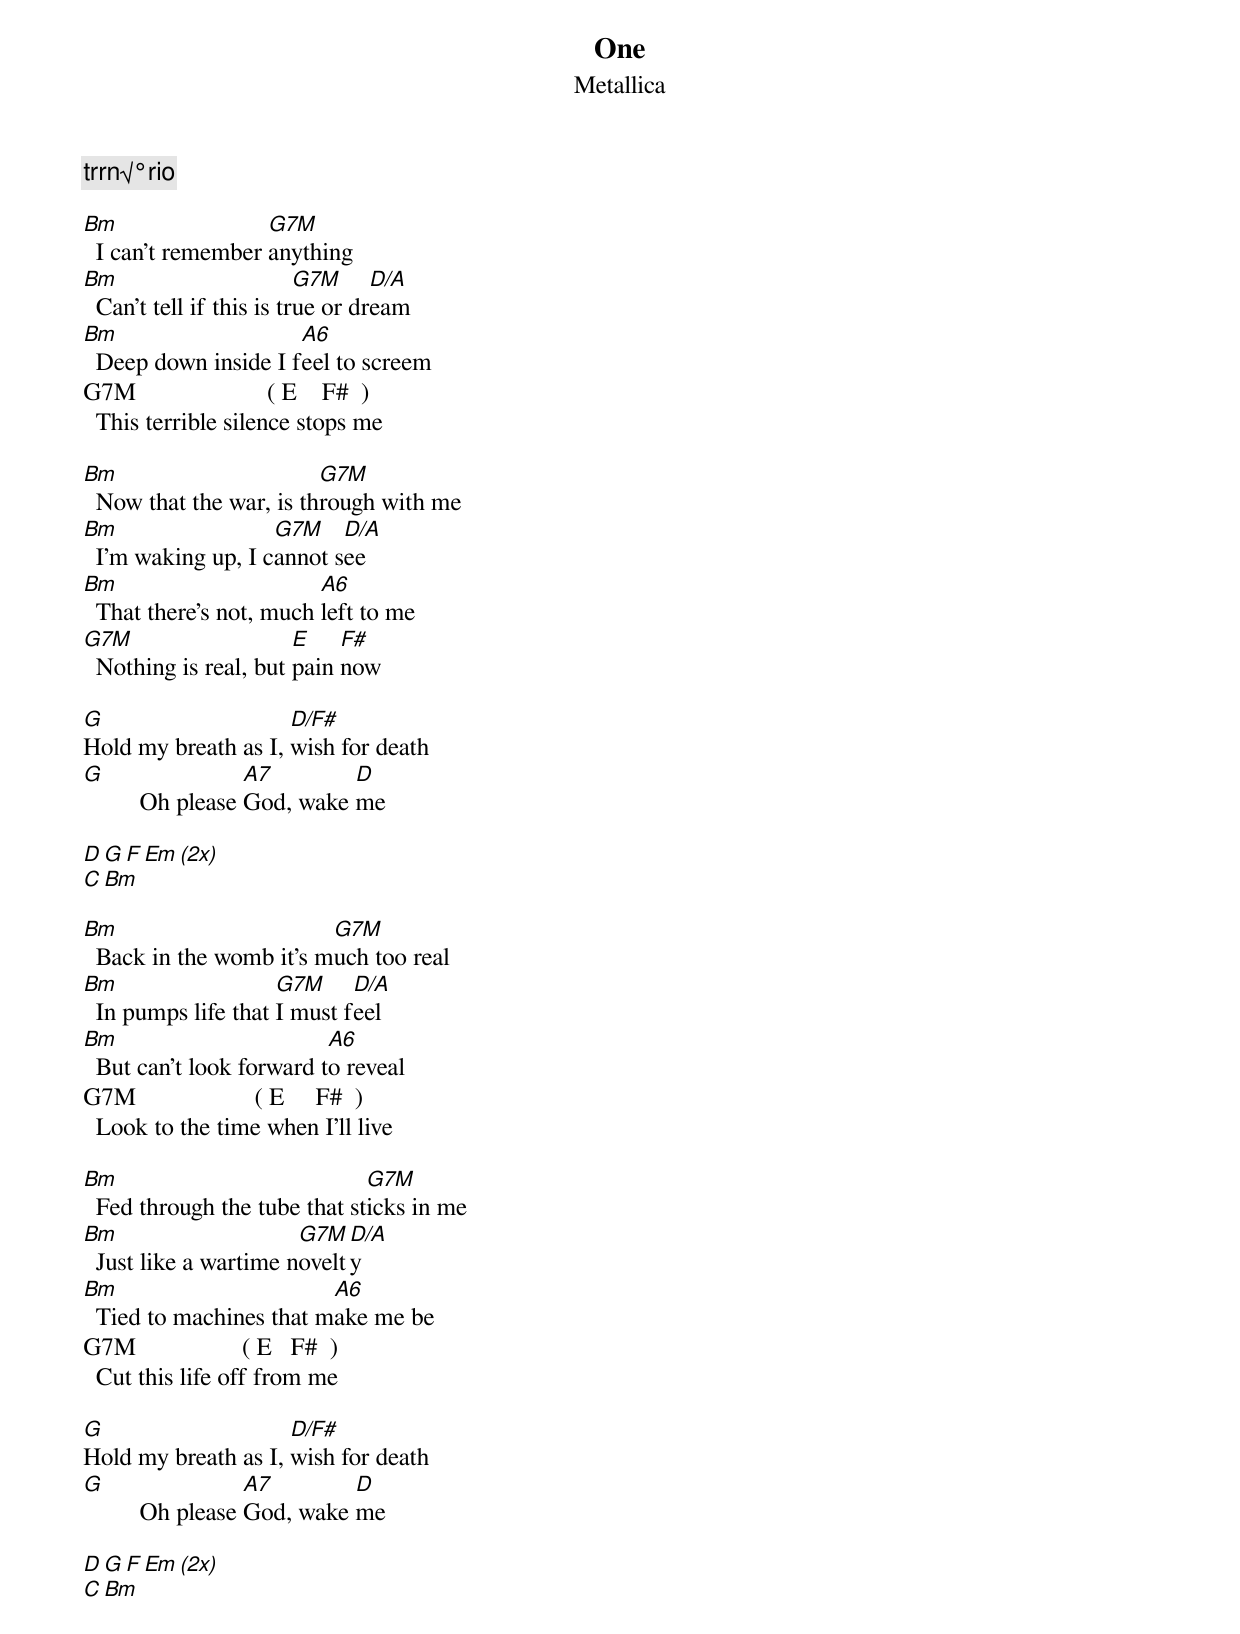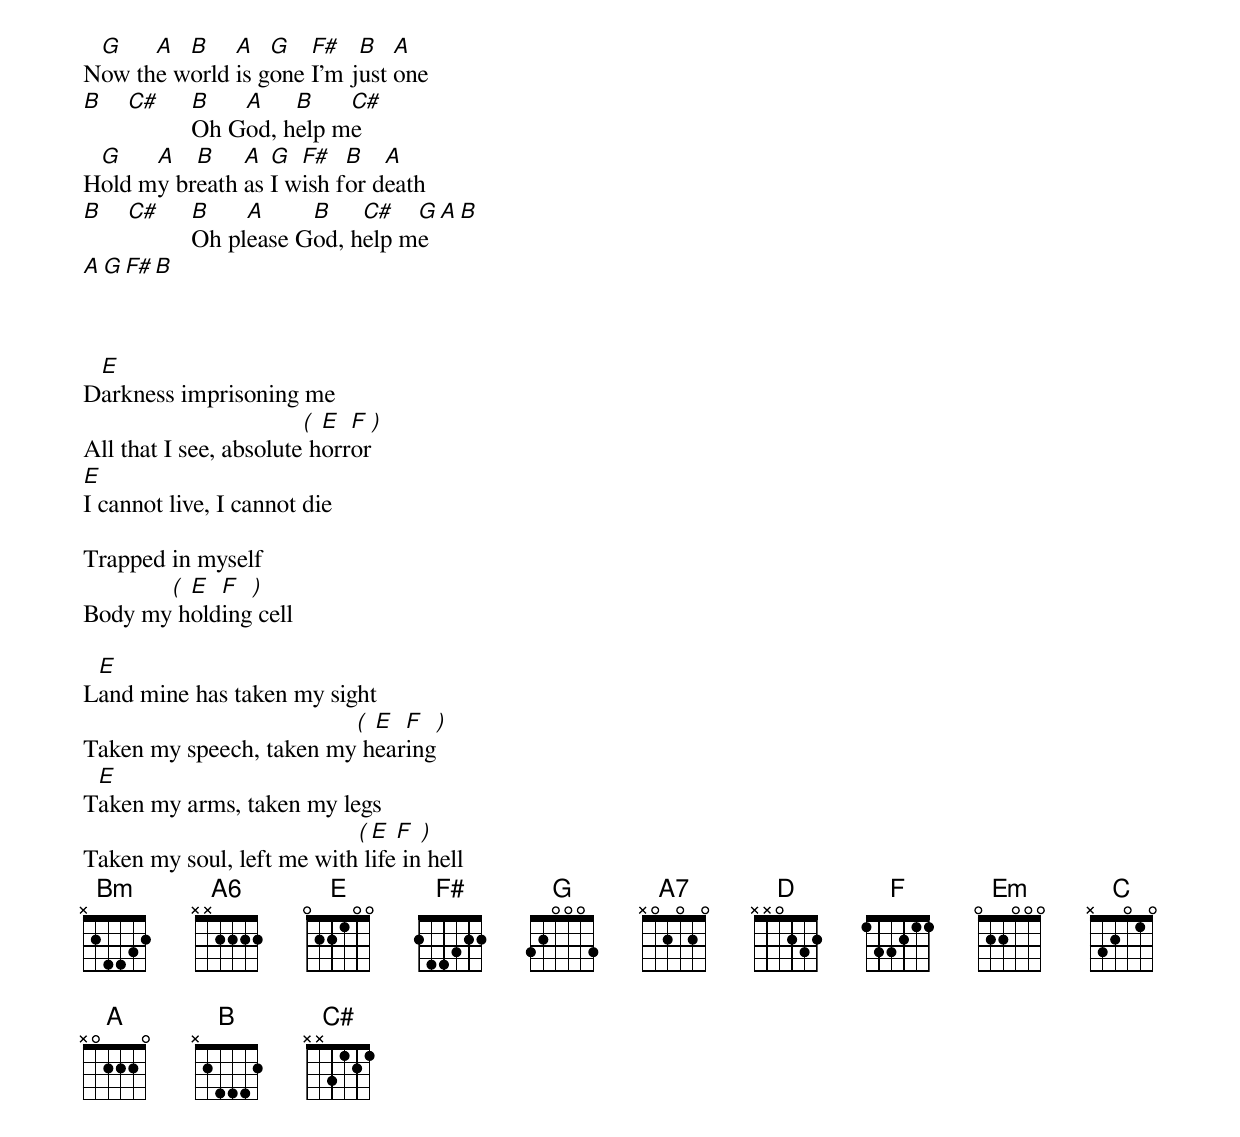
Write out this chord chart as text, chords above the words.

One
Metallica

trrn√°rio

Bm                 G7M
  I can't remember anything
Bm                        G7M     D/A
  Can't tell if this is true or dream
Bm                    A6
  Deep down inside I feel to screem
G7M                     ( E    F#  )
  This terrible silence stops me

Bm                       G7M
  Now that the war, is through with me
Bm                  G7M    D/A
  I'm waking up, I cannot see
Bm                       A6
  That there's not, much left to me
G7M                    E    F#
  Nothing is real, but pain now

G                    D/F#
Hold my breath as I, wish for death
G                  A7        D
         Oh please God, wake me

D  G   F  Em  (2x)
C  Bm

Bm                       G7M
  Back in the womb it's much too real
Bm                   G7M     D/A
  In pumps life that I must feel
Bm                        A6
  But can't look forward to reveal
G7M                   ( E     F#  )
  Look to the time when I'll live

Bm                            G7M
  Fed through the tube that sticks in me
Bm                     G7M  D/A
  Just like a wartime novelty
Bm                       A6
  Tied to machines that make me be
G7M                 ( E   F#  )
  Cut this life off from me

G                    D/F#
Hold my breath as I, wish for death
G                  A7        D
         Oh please God, wake me

D  G   F  Em  (2x)
C  Bm

 G    A  B    A   G   F#   B   A
Now the world is gone I'm just one
B   C#   B   A    B    C#
         Oh God, help me
 G    A   B    A  G  F#   B   A
Hold my breath as I wish for death
B   C#   B    A     B    C#   G   A   B
         Oh please God, help me
A   G   F#   B



 E
Darkness imprisoning me
                        ( E  F  )
All that I see, absolute horror
E
I cannot live, I cannot die

Trapped in myself
       ( E  F  )
Body my holding cell

 E
Land mine has taken my sight
                         ( E  F  )
Taken my speech, taken my hearing
 E
Taken my arms, taken my legs
                           ( E  F  )
Taken my soul, left me with life in hell
